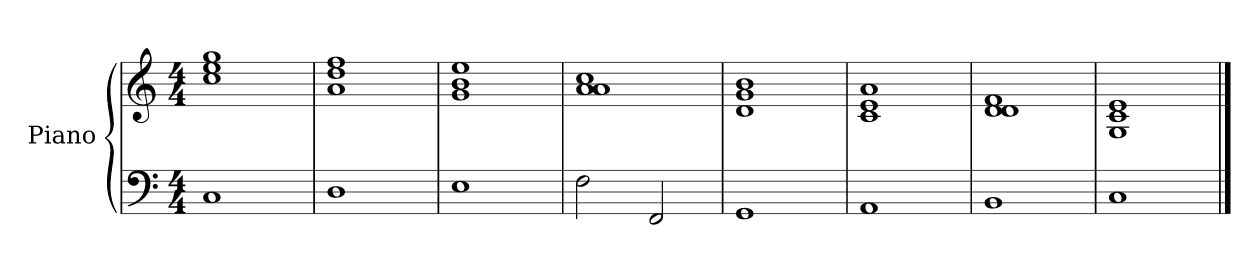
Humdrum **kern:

**kern	**kern
*part1	*part1
*staff2	*staff1
*I"Piano	*
*I'Pno.	*
*clefF4	*clefG2
*k[]	*k[]
*M4/4	*M4/4
=1	=1
1C	1cc 1ee 1gg
=2	=2
1D	1a 1dd 1ff
=3	=3
1E	1g 1b 1ee
=4	=4
2F	1a 1a 1cc
2FF	.
=5	=5
1GG	1d 1g 1b
=6	=6
1AA	1c 1e 1a
=7	=7
1BB	1d 1d 1f
=8	=8
1C	1G 1c 1e
==	==
*-	*-
